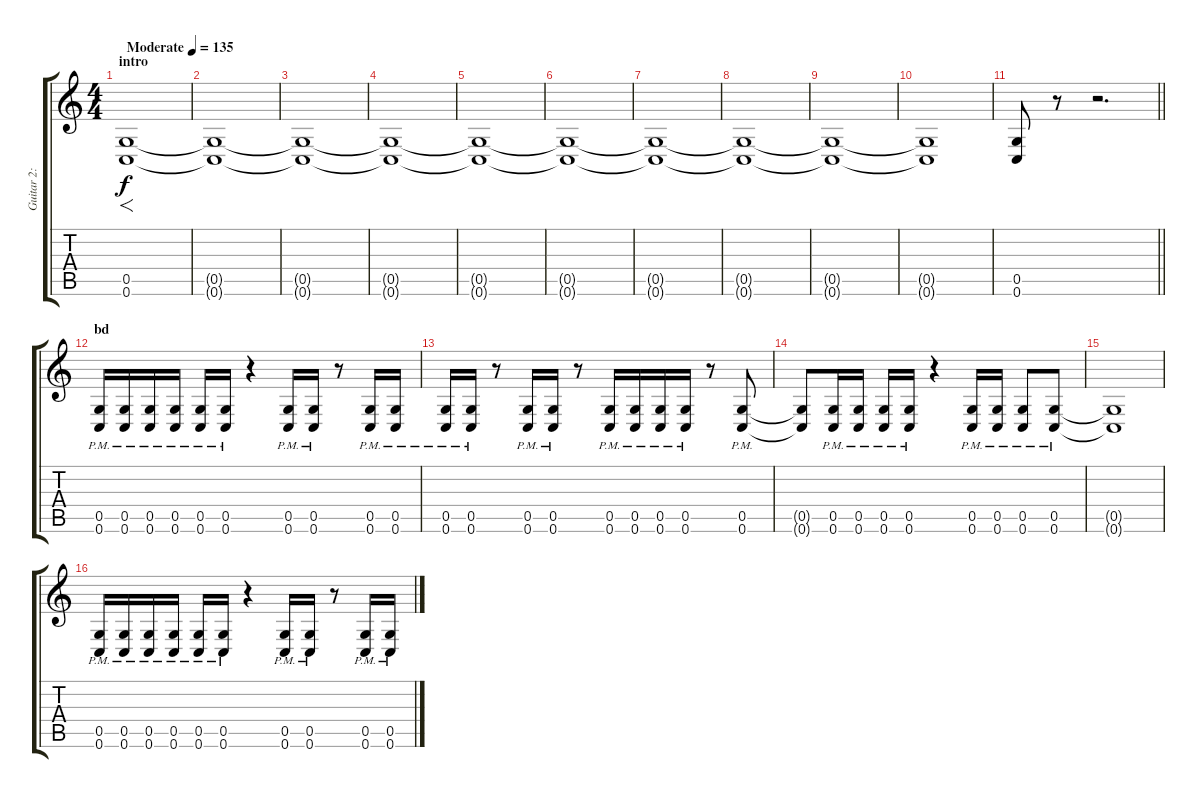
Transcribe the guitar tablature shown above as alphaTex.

\track ("Guitar 2: Maarten" "Guitar 2: ") {instrument distortionguitar}
\staff {score tabs}
\tuning (D4 A3 F3 C3 G2 C2) {hide}
\ts (4 4)
\section ("" "intro")
\tempo (135 "Moderate")
\clef g2
\ks c
(0.5 0.6).1{f dy f instrument distortionguitar} |
(0.5{t} 0.6{t}).1 |
(0.5{t} 0.6{t}).1 |
(0.5{t} 0.6{t}).1 |
(0.5{t} 0.6{t}).1 |
(0.5{t} 0.6{t}).1 |
(0.5{t} 0.6{t}).1 |
(0.5{t} 0.6{t}).1 |
(0.5{t} 0.6{t}).1 |
(0.5{t} 0.6{t}).1 |
\barLineRight lightlight
(0.5 0.6).8 r.8 r.2{d} |
\section ("" "bd")
(0.5{pm} 0.6).16{volume 15} (0.5{pm} 0.6).16 (0.5{pm} 0.6).16 (0.5{pm} 0.6).16 (0.5{pm} 0.6).16 (0.5{pm} 0.6).16 r.4 (0.5{pm} 0.6).16 (0.5{pm} 0.6).16 r.8 (0.5{pm} 0.6).16 (0.5{pm} 0.6).16 |
(0.5{pm} 0.6).16 (0.5{pm} 0.6).16 r.8 (0.5{pm} 0.6).16 (0.5{pm} 0.6).16 r.8 (0.5{pm} 0.6).16 (0.5{pm} 0.6).16 (0.5{pm} 0.6).16 (0.5{pm} 0.6).16 r.8 (0.5{pm} 0.6).8 |
(0.5{t} 0.6{t}).8 (0.5{pm} 0.6).16 (0.5{pm} 0.6).16 (0.5{pm} 0.6).16 (0.5{pm} 0.6).16 r.4 (0.5{pm} 0.6).16 (0.5{pm} 0.6).16 (0.5{pm} 0.6).8 (0.5{pm} 0.6).8 |
(0.5{t} 0.6{t}).1 |
(0.5{pm} 0.6).16 (0.5{pm} 0.6).16 (0.5{pm} 0.6).16 (0.5{pm} 0.6).16 (0.5{pm} 0.6).16 (0.5{pm} 0.6).16 r.4 (0.5{pm} 0.6).16 (0.5{pm} 0.6).16 r.8 (0.5{pm} 0.6).16 (0.5{pm} 0.6).16
